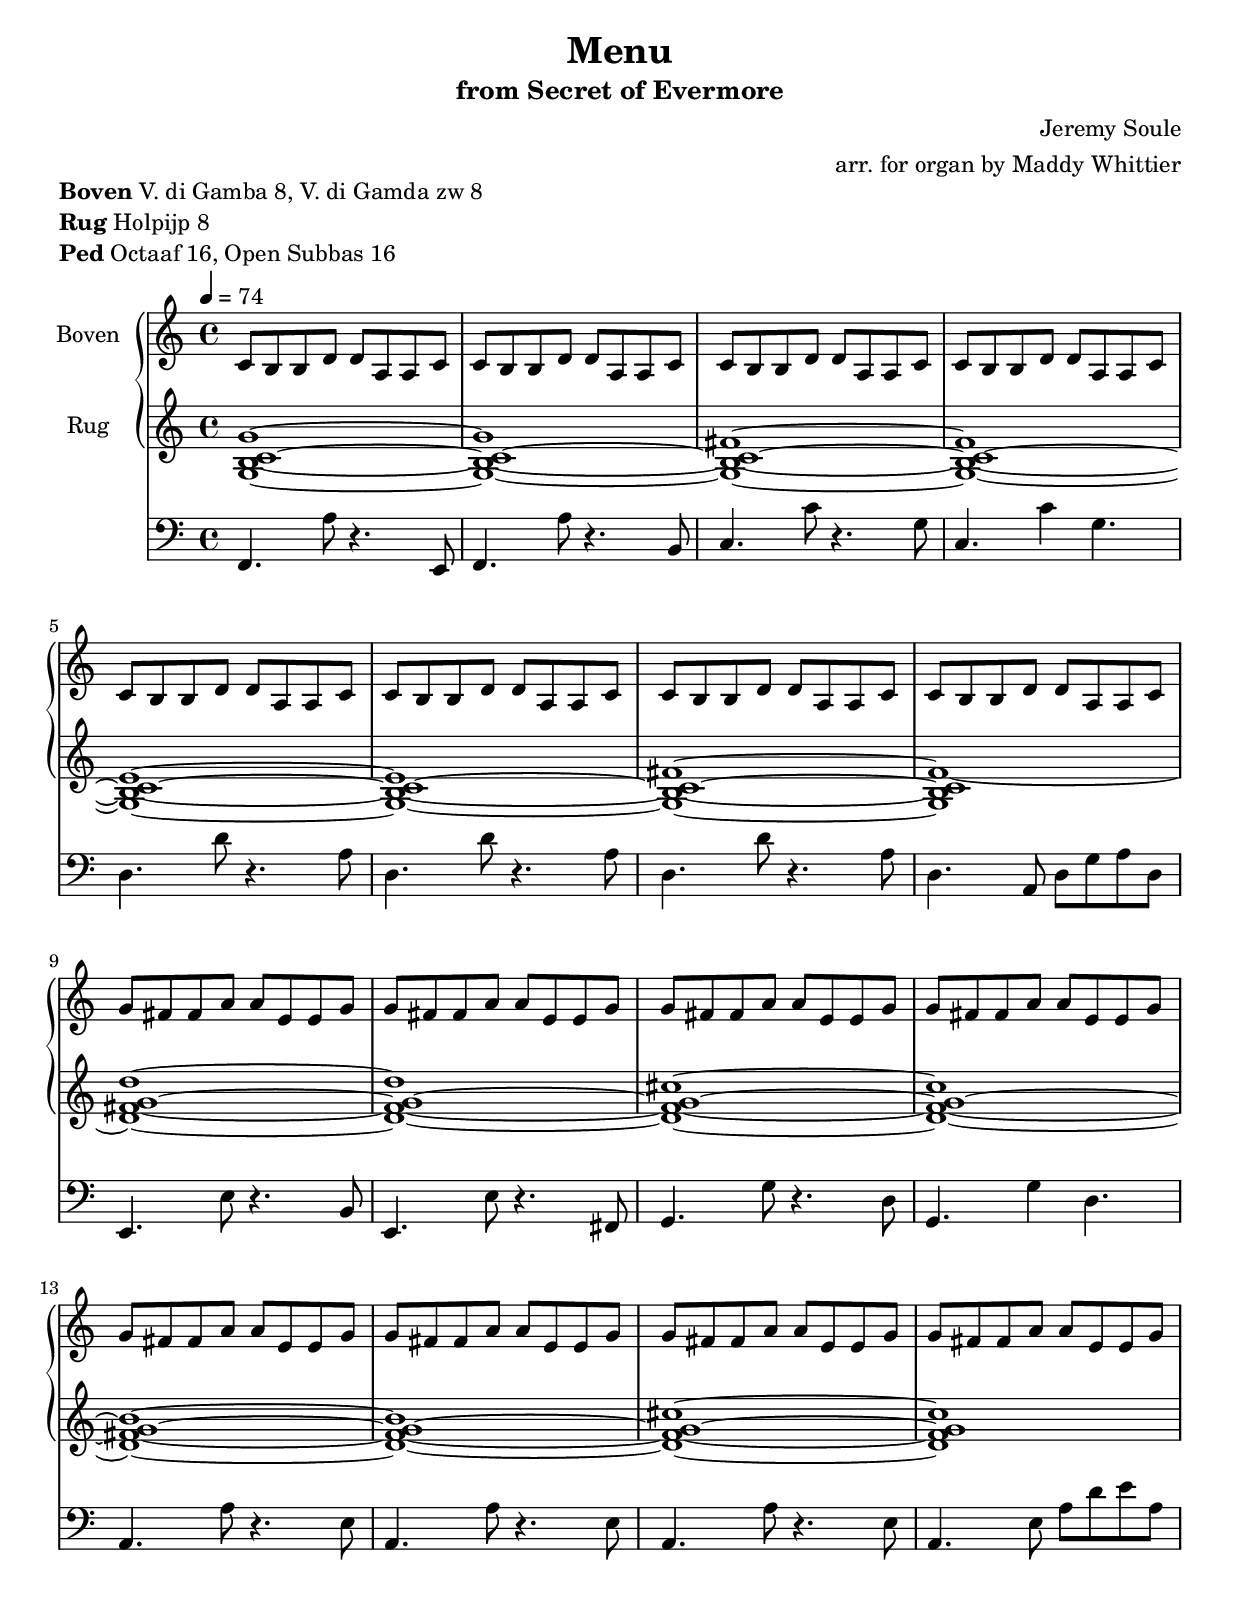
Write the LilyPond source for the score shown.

\version "2.23.13"
\include "english.ly"

\header {
  title = "Menu"
  subtitle = "from Secret of Evermore"
  composer = "Jeremy Soule"
  arranger = "arr. for organ by Maddy Whittier"
}

\score {
  \header {
    piece = \markup {
      \column {
        \line { \bold Boven V. di Gamba 8, V. di Gamda zw 8 }
        \line { \bold Rug Holpijp 8 }
        \line { \bold Ped Octaaf 16, Open Subbas 16 }
      }
    }
  }
  <<
    \new PianoStaff <<
      % melody
      \new Staff
      \with { instrumentName = "Boven" }
      \relative c' {
        \time 4/4
        \key c \major

        \repeat unfold 8 { c8 b b d d a a c }
        \repeat unfold 8 { g' fs fs a a e e g }
      }

      \new Staff
      \with { instrumentName = "Rug" }
      \relative {
        \tempo 4 = 74
        \time 4/4
        \key c \major

        \repeat unfold 2 { <g' c, b g>1 ~ }
        \repeat unfold 2 { <fs c b g> ~ }
        \repeat unfold 2 { <e c b g> ~ }
        \repeat unfold 2 { <fs c b g> ~ }

        \repeat unfold 2 { <d' g, fs d>1 ~ }
        \repeat unfold 2 { <cs g fs d> ~ }
        \repeat unfold 2 { <b g fs d> ~ }
        \repeat unfold 2 { <cs g fs d> ~ }
      }
    >>

    % pedal
    \new Staff \relative {
      \time 4/4
      \key c \major
      \clef bass

      f,4. a'8 r4. e,8
      f4. a'8 r4. b,8
      c4. c'8 r4. g8
      c,4. c'4 g4.
      d4. d'8 r4. a8
      d,4. d'8 r4. a8
      d,4. d'8 r4. a8
      d,4. a8 d g a d,

      % m9
      e,4. e'8 r4. b8
      e,4. e'8 r4. fs,8
      g4. g'8 r4. d8
      g,4. g'4 d4.

      % m13
      a4. a'8 r4. e8
      a,4. a'8 r4. e8
      a,4. a'8 r4. e8
      a,4. e'8 a d e a,
    }
  >>
}
